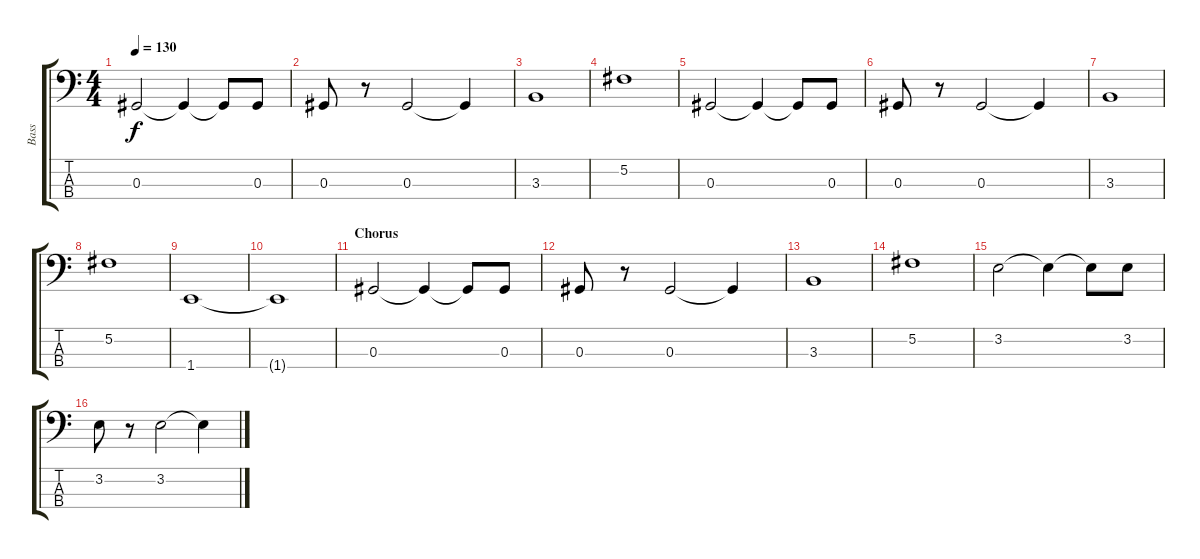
\track ("Bass" "Bass") {instrument electricbassfinger}
\staff {score tabs}
\tuning (Gb2 Db2 Ab1 Eb1) {hide}
\ts (4 4)
\tempo 130
\clef f4
\ks c
0.3.2{dy f} 0.3{t}.4 0.3{t}.8 0.3.8 |
0.3.8 r.8 0.3.2 0.3{t}.4 |
3.3.1 |
5.2.1 |
0.3.2 0.3{t}.4 0.3{t}.8 0.3.8 |
0.3.8 r.8 0.3.2 0.3{t}.4 |
3.3.1 |
5.2.1 |
1.4.1 |
1.4{t}.1 |
\section ("" "Chorus")
0.3.2 0.3{t}.4 0.3{t}.8 0.3.8 |
0.3.8 r.8 0.3.2 0.3{t}.4 |
3.3.1 |
5.2.1 |
3.2.2 3.2{t}.4 3.2{t}.8 3.2.8 |
3.2.8 r.8 3.2.2 3.2{t}.4
